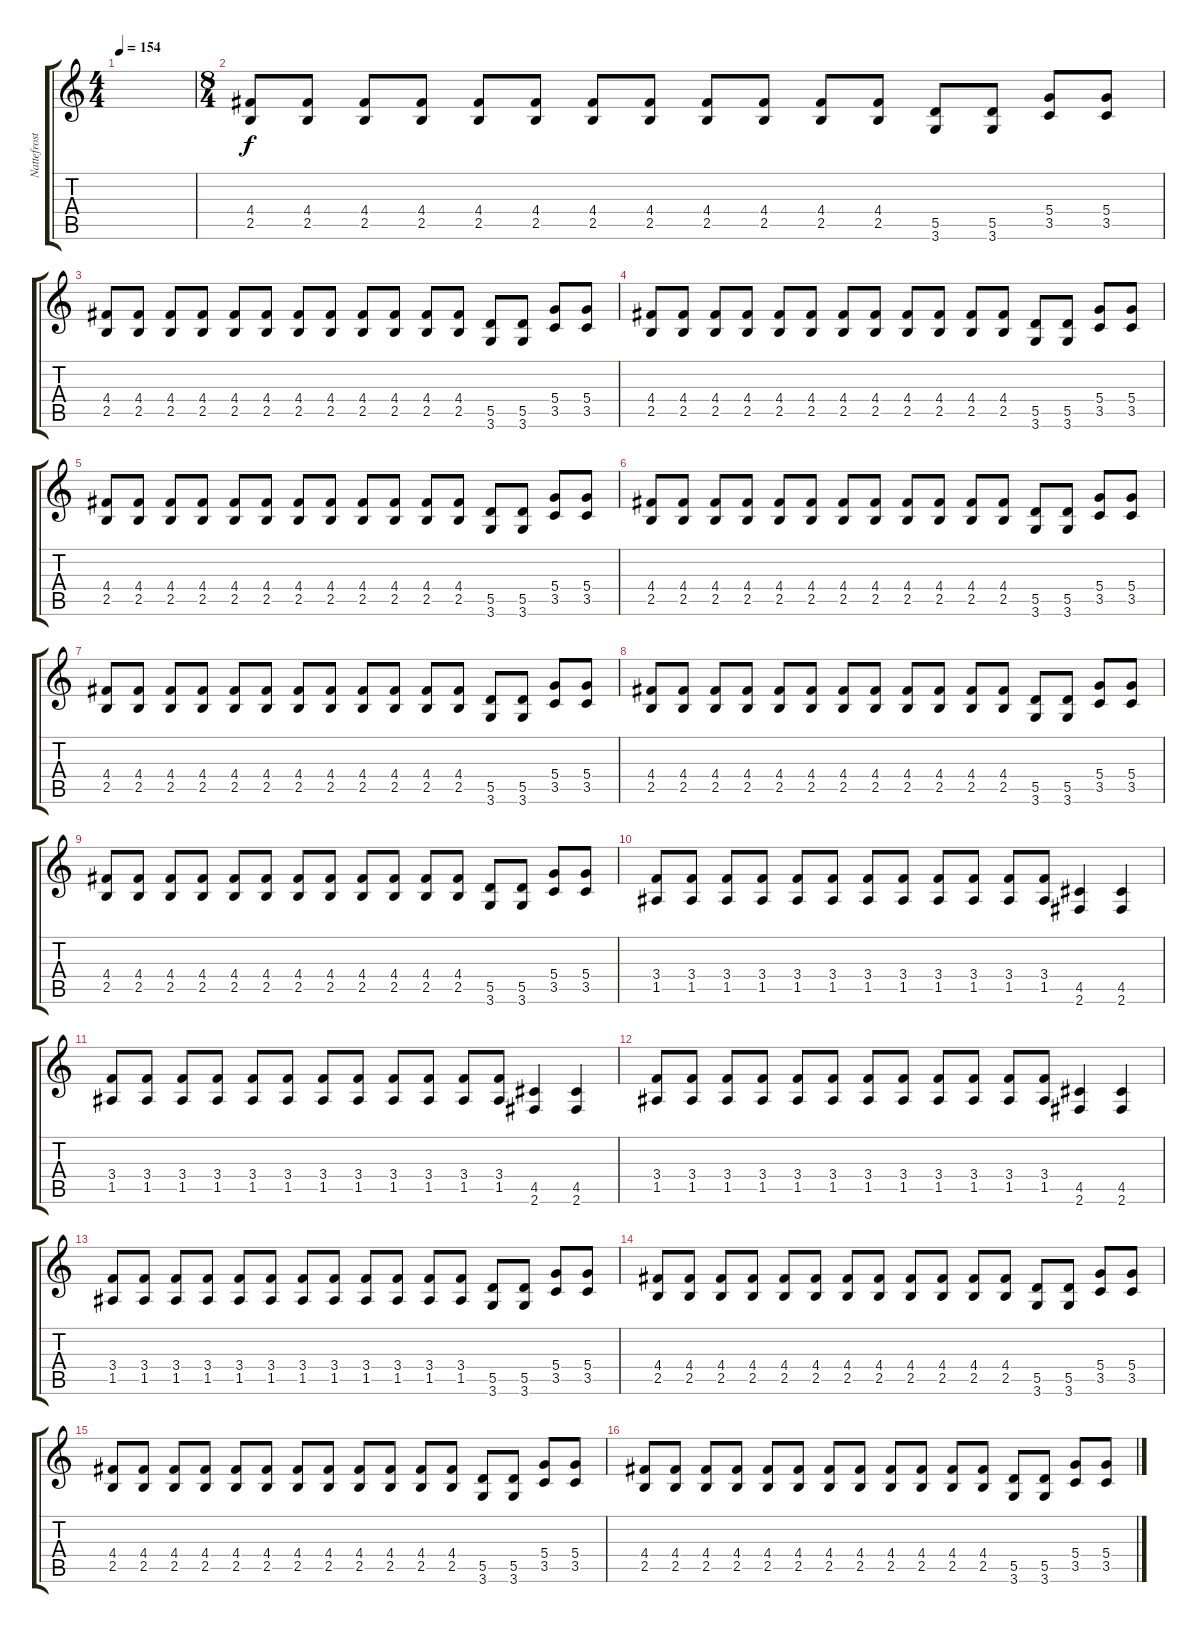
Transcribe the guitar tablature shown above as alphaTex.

\track ("Nattefrost" "Nattefrost") {instrument distortionguitar}
\staff {score tabs}
\tuning (E4 B3 G3 D3 A2 E2) {hide}
\ts (4 4)
\tempo 154
\clef g2
\ks c
|
\ts (8 4)
(4.4 2.5).8 (4.4 2.5).8 (4.4 2.5).8 (4.4 2.5).8 (4.4 2.5).8 (4.4 2.5).8 (4.4 2.5).8 (4.4 2.5).8 (4.4 2.5).8 (4.4 2.5).8 (4.4 2.5).8 (4.4 2.5).8 (5.5 3.6).8 (5.5 3.6).8 (5.4 3.5).8 (5.4 3.5).8 |
(4.4 2.5).8 (4.4 2.5).8 (4.4 2.5).8 (4.4 2.5).8 (4.4 2.5).8 (4.4 2.5).8 (4.4 2.5).8 (4.4 2.5).8 (4.4 2.5).8 (4.4 2.5).8 (4.4 2.5).8 (4.4 2.5).8 (5.5 3.6).8 (5.5 3.6).8 (5.4 3.5).8 (5.4 3.5).8 |
(4.4 2.5).8 (4.4 2.5).8 (4.4 2.5).8 (4.4 2.5).8 (4.4 2.5).8 (4.4 2.5).8 (4.4 2.5).8 (4.4 2.5).8 (4.4 2.5).8 (4.4 2.5).8 (4.4 2.5).8 (4.4 2.5).8 (5.5 3.6).8 (5.5 3.6).8 (5.4 3.5).8 (5.4 3.5).8 |
(4.4 2.5).8 (4.4 2.5).8 (4.4 2.5).8 (4.4 2.5).8 (4.4 2.5).8 (4.4 2.5).8 (4.4 2.5).8 (4.4 2.5).8 (4.4 2.5).8 (4.4 2.5).8 (4.4 2.5).8 (4.4 2.5).8 (5.5 3.6).8 (5.5 3.6).8 (5.4 3.5).8 (5.4 3.5).8 |
(4.4 2.5).8 (4.4 2.5).8 (4.4 2.5).8 (4.4 2.5).8 (4.4 2.5).8 (4.4 2.5).8 (4.4 2.5).8 (4.4 2.5).8 (4.4 2.5).8 (4.4 2.5).8 (4.4 2.5).8 (4.4 2.5).8 (5.5 3.6).8 (5.5 3.6).8 (5.4 3.5).8 (5.4 3.5).8 |
(4.4 2.5).8 (4.4 2.5).8 (4.4 2.5).8 (4.4 2.5).8 (4.4 2.5).8 (4.4 2.5).8 (4.4 2.5).8 (4.4 2.5).8 (4.4 2.5).8 (4.4 2.5).8 (4.4 2.5).8 (4.4 2.5).8 (5.5 3.6).8 (5.5 3.6).8 (5.4 3.5).8 (5.4 3.5).8 |
(4.4 2.5).8 (4.4 2.5).8 (4.4 2.5).8 (4.4 2.5).8 (4.4 2.5).8 (4.4 2.5).8 (4.4 2.5).8 (4.4 2.5).8 (4.4 2.5).8 (4.4 2.5).8 (4.4 2.5).8 (4.4 2.5).8 (5.5 3.6).8 (5.5 3.6).8 (5.4 3.5).8 (5.4 3.5).8 |
(4.4 2.5).8 (4.4 2.5).8 (4.4 2.5).8 (4.4 2.5).8 (4.4 2.5).8 (4.4 2.5).8 (4.4 2.5).8 (4.4 2.5).8 (4.4 2.5).8 (4.4 2.5).8 (4.4 2.5).8 (4.4 2.5).8 (5.5 3.6).8 (5.5 3.6).8 (5.4 3.5).8 (5.4 3.5).8 |
(3.4 1.5).8 (3.4 1.5).8 (3.4 1.5).8 (3.4 1.5).8 (3.4 1.5).8 (3.4 1.5).8 (3.4 1.5).8 (3.4 1.5).8 (3.4 1.5).8 (3.4 1.5).8 (3.4 1.5).8 (3.4 1.5).8 (4.5 2.6).4 (4.5 2.6).4 |
(3.4 1.5).8 (3.4 1.5).8 (3.4 1.5).8 (3.4 1.5).8 (3.4 1.5).8 (3.4 1.5).8 (3.4 1.5).8 (3.4 1.5).8 (3.4 1.5).8 (3.4 1.5).8 (3.4 1.5).8 (3.4 1.5).8 (4.5 2.6).4 (4.5 2.6).4 |
(3.4 1.5).8 (3.4 1.5).8 (3.4 1.5).8 (3.4 1.5).8 (3.4 1.5).8 (3.4 1.5).8 (3.4 1.5).8 (3.4 1.5).8 (3.4 1.5).8 (3.4 1.5).8 (3.4 1.5).8 (3.4 1.5).8 (4.5 2.6).4 (4.5 2.6).4 |
(3.4 1.5).8 (3.4 1.5).8 (3.4 1.5).8 (3.4 1.5).8 (3.4 1.5).8 (3.4 1.5).8 (3.4 1.5).8 (3.4 1.5).8 (3.4 1.5).8 (3.4 1.5).8 (3.4 1.5).8 (3.4 1.5).8 (5.5 3.6).8 (5.5 3.6).8 (5.4 3.5).8 (5.4 3.5).8 |
(4.4 2.5).8 (4.4 2.5).8 (4.4 2.5).8 (4.4 2.5).8 (4.4 2.5).8 (4.4 2.5).8 (4.4 2.5).8 (4.4 2.5).8 (4.4 2.5).8 (4.4 2.5).8 (4.4 2.5).8 (4.4 2.5).8 (5.5 3.6).8 (5.5 3.6).8 (5.4 3.5).8 (5.4 3.5).8 |
(4.4 2.5).8 (4.4 2.5).8 (4.4 2.5).8 (4.4 2.5).8 (4.4 2.5).8 (4.4 2.5).8 (4.4 2.5).8 (4.4 2.5).8 (4.4 2.5).8 (4.4 2.5).8 (4.4 2.5).8 (4.4 2.5).8 (5.5 3.6).8 (5.5 3.6).8 (5.4 3.5).8 (5.4 3.5).8 |
(4.4 2.5).8 (4.4 2.5).8 (4.4 2.5).8 (4.4 2.5).8 (4.4 2.5).8 (4.4 2.5).8 (4.4 2.5).8 (4.4 2.5).8 (4.4 2.5).8 (4.4 2.5).8 (4.4 2.5).8 (4.4 2.5).8 (5.5 3.6).8 (5.5 3.6).8 (5.4 3.5).8 (5.4 3.5).8
